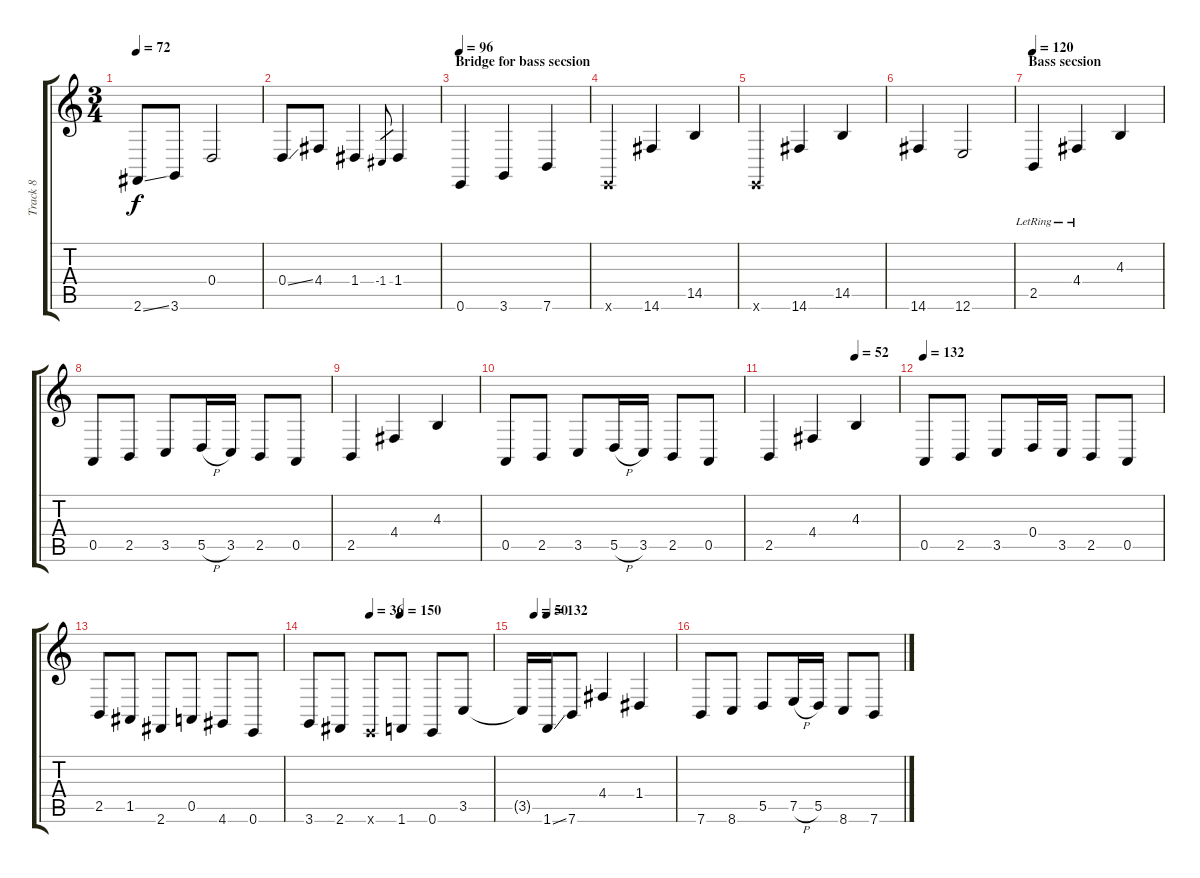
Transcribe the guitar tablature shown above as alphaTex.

\track ("Track 8" "Track 8") {instrument synthstrings2}
\staff {score tabs}
\tuning (E4 B3 G3 D3 A2 E2) {hide}
\ts (3 4)
\tempo 72
\clef g2
\ks c
2.6{ss}.8{dy f} 3.6.8 0.4.2 |
0.4{ss}.8 4.4.8 1.4.4 -1.4.8{gr} 1.4.4 |
\section ("" "Bridge for bass secsion")
\tempo 96
0.6.4 3.6.4 7.6.4 |
0.6{x}.4 14.6.4 14.5.4 |
0.6{x}.4 14.6.4 14.5.4 |
14.6.4 12.6.2 |
\section ("" "Bass secsion")
\tempo 120
2.5{lr}.4 4.4{lr}.4 4.3.4 |
0.5.8 2.5.8 3.5.8 5.5{h}.16 3.5.16 2.5.8 0.5.8 |
2.5.4 4.4.4 4.3.4 |
0.5.8 2.5.8 3.5.8 5.5{h}.16 3.5.16 2.5.8 0.5.8 |
\tempo (52 0.6666666666666666)
2.5.4 4.4.4 4.3.4 |
\tempo 132
0.5.8 2.5.8 3.5.8 0.4.16 3.5.16 2.5.8 0.5.8 |
2.5.8 1.5.8 2.6.8 0.5.8 4.6.8 0.6.8 |
\tempo (36 0.3333333333333333)
\tempo (150 0.5)
3.6.8 2.6.8 0.6{x}.8 1.6.8 0.6.8 3.5.8 |
\tempo (50 0.08333333333333333)
\tempo (132 0.16666666666666666)
3.5{t}.16 1.6{ss}.16{volume 16} 7.6.8 4.4.4 1.4.4 |
7.6.8 8.6.8 5.5.8 7.5{h}.16 5.5.16 8.6.8 7.6.8
